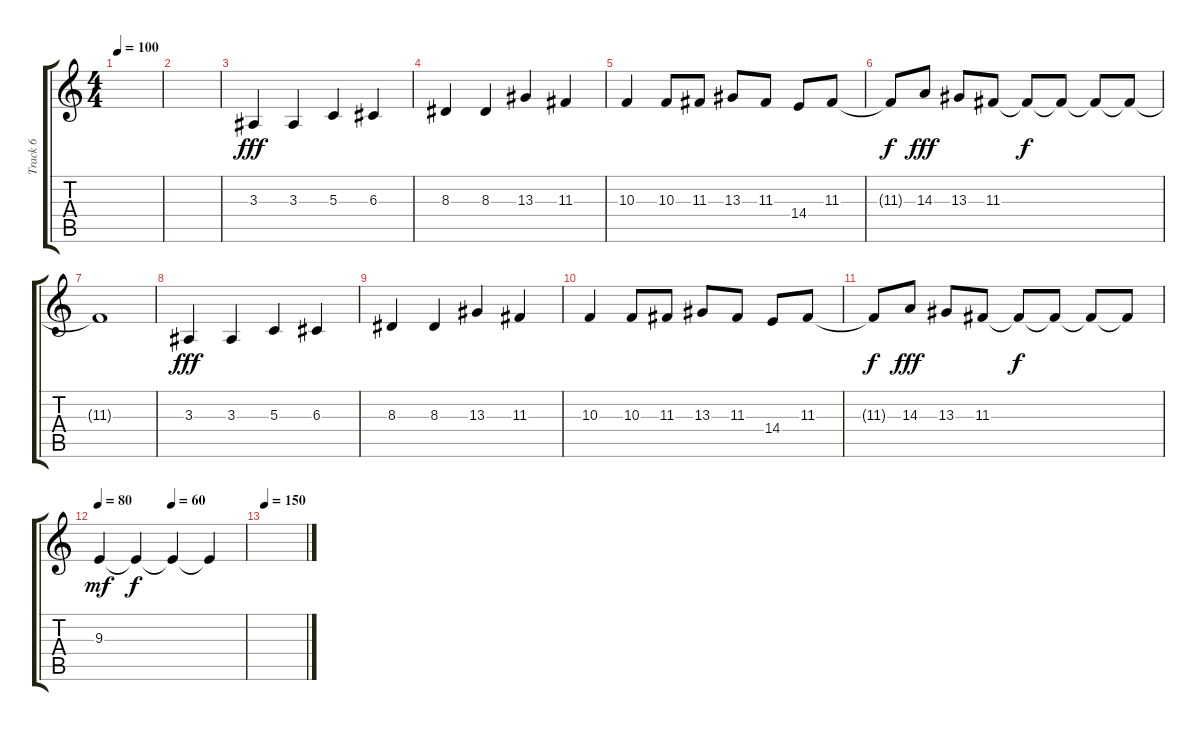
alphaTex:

\track ("Track 6" "Track 6") {instrument panflute}
\staff {score tabs}
\tuning (E4 B3 G3 D3 A2 E2) {hide}
\ts (4 4)
\tempo 100
\clef g2
\ks c
|
|
3.3.4{dy fff} 3.3.4 5.3.4 6.3.4 |
8.3.4 8.3.4 13.3.4 11.3.4 |
10.3.4 10.3.8 11.3.8 13.3.8 11.3.8 14.4.8 11.3.8 |
11.3{t}.8{dy f} 14.3.8{dy fff} 13.3.8 11.3.8{volume 9} 11.3{t}.8{dy f} 11.3{t}.8 11.3{t}.8 11.3{t}.8 |
11.3{t}.1 |
3.3.4{dy fff volume 14} 3.3.4 5.3.4 6.3.4 |
8.3.4 8.3.4 13.3.4 11.3.4 |
10.3.4 10.3.8 11.3.8 13.3.8 11.3.8 14.4.8 11.3.8 |
11.3{t}.8{dy f} 14.3.8{dy fff} 13.3.8 11.3.8 11.3{t}.8{dy f} 11.3{t}.8 11.3{t}.8 11.3{t}.8 |
\tempo 80
\tempo (60 0.5)
9.3.4{dy mf} 9.3{t}.4{dy f} 9.3{t}.4 9.3{t}.4 |
\tempo 150
